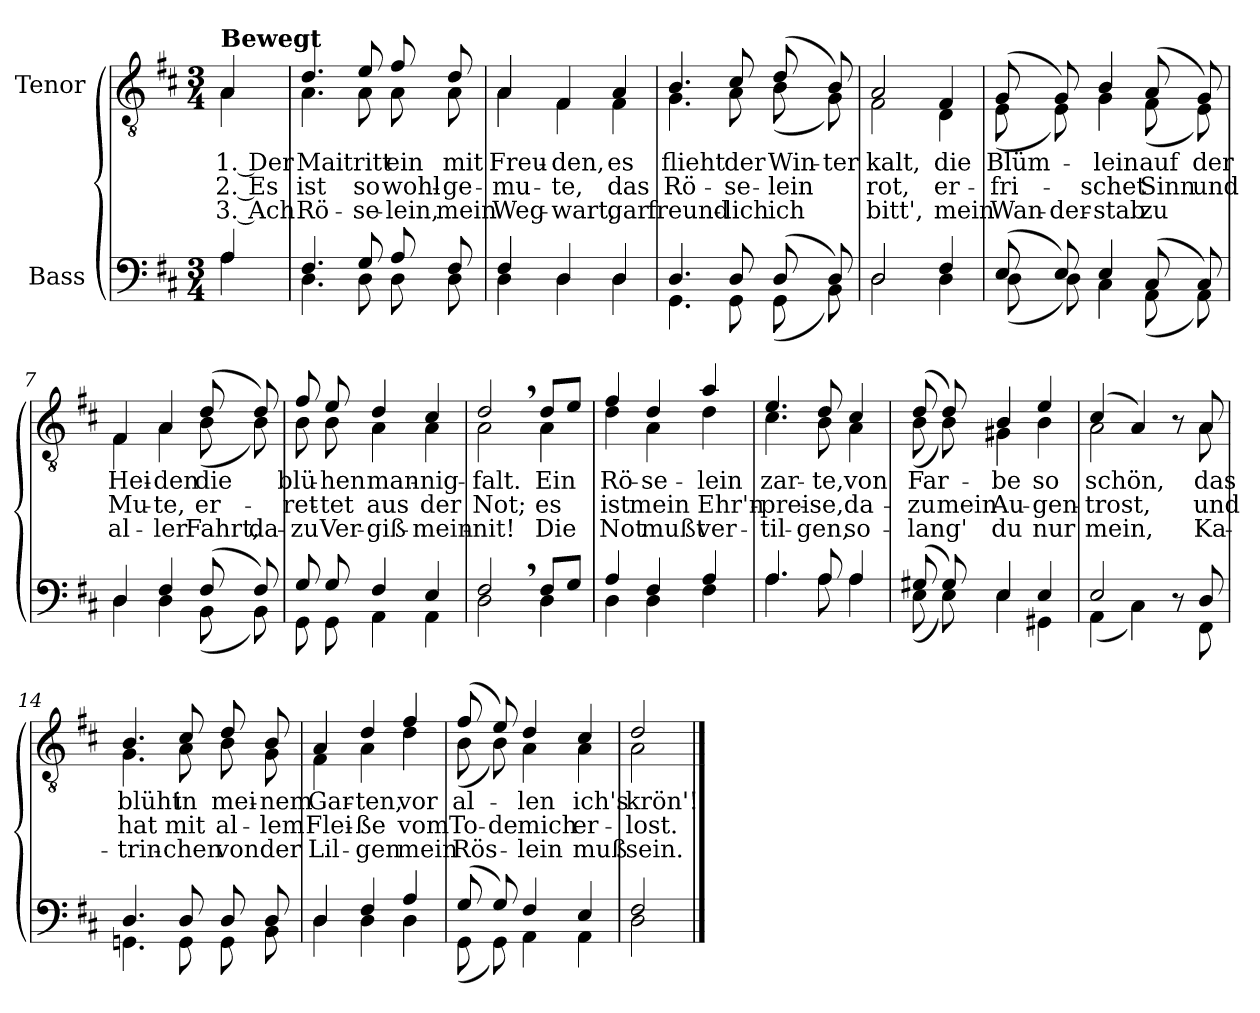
**kern	**kern	**text	**text	**text
*part2	*part1	*part1	*part1	*part1
*staff2	*staff1	*staff1	*staff1	*staff1
*I"Bass	*I"Tenor	*	*	*
*clefF4	*clefGv2	*	*	*
*k[f#c#]	*k[f#c#]	*	*	*
*M3/4	*M3/4	*	*	*
=1	=1	=1	=1	=1
*^	*^	*	*	*
!	!	!LO:TX:a:B:t=Bewegt	!	!	!	!
4A/	4A\	4A/	4A\	1. Der	2. Es	3. Ach
=2	=2	=2	=2	=2	=2	=2
4.F#/	4.D\	4.d/	4.A\	Mai	ist	Rö-
8G/	8D\	8e/	8A\	tritt	so	-se-
8A/	8D\	8f#/	8A\	ein	wohl-	-lein,
8F#/	8D\	8d/	8A\	mit	-ge-	mein
=3	=3	=3	=3	=3	=3	=3
4F#/	4D\	4A/	4A\	Freu-	-mu-	Weg-
4D/	4D\	4F#/	4F#\	-den,	-te,	-wart,
4D/	4D\	4A/	4F#\	es	das	gar
=4	=4	=4	=4	=4	=4	=4
4.D/	4.GG\	4.B/	4.G\	flieht	Rö-	freund-
8D/	8GG\	8c#/	8A\	der	-se-	-lich
(8D/	(8GG\	(8d/	(8B\	Win-	-lein	ich
8D/)	8BB\)	8B/)	8G\)	-ter	.	.
=5	=5	=5	=5	=5	=5	=5
2D/	2D\	2A/	2F#\	kalt,	rot,	bitt',
4F#/	4D\	4F#/	4D\	die	er-	mein
!!LO:LB:g=z	!!
=6	=6	=6	=6	=6	=6	=6
(8E/	(8D\	(8G/	(8E\	Blüm-	-fri-	Wan-
8E/)	8D\)	8G/)	8E\)	.	.	-der-
4E/	4C#\	4B/	4G\	-lein	-schet	-stab
(8C#/	(8AA\	(8A/	(8F#\	auf	Sinn	zu
8C#/)	8AA\)	8G/)	8E\)	der	und	.
=7	=7	=7	=7	=7	=7	=7
4D/	4D\	4F#/	4F#\	Hei-	Mu-	al-
4F#/	4D\	4A/	4A\	-den	-te,	-ler
(8F#/	(8BB\	(8d/	(8B\	die	er-	Fahrt,
8F#/)	8BB\)	8d/)	8B\)	.	.	da-
=8	=8	=8	=8	=8	=8	=8
8G/	8GG\	8f#/	8B\	blü-	-ret-	-zu
8G/	8GG\	8e/	8B\	-hen	-tet	Ver-
4F#/	4AA\	4d/	4A\	man-	aus	-giß-
4E/	4AA\	4c#/	4A\	-nig-	der	-mein-
=9	=9	=9	=9	=9	=9	=9
2F#,/	2D\	2d,/	2A\	-falt.	Not;	-nit!
8F#/L	4D\	8d/L	4A\	Ein	es	Die
8G/J	.	8e/J	.	.	.	.
!!LO:LB:g=z	!!
=10	=10	=10	=10	=10	=10	=10
4A/	4D\	4f#/	4d\	Rö-	ist	Not
4F#/	4D\	4d/	4A\	-se-	mein	mußt
4A/	4F#\	4a/	4d\	-lein	Ehr'n-	ver-
=11	=11	=11	=11	=11	=11	=11
4.A/	4.A\	4.e/	4.c#\	zar-	-prei-	-til-
8A/	8A\	8d/	8B\	-te,	-se,	-gen,
4A/	4A\	4c#/	4A\	von	da-	so-
=12	=12	=12	=12	=12	=12	=12
(8G#X/	(8E\	(8d/	(8B\	Far-	-zu	-lang'
8G#/)	8E\)	8d/)	8B\)	.	mein	.
4E/	4E\	4B/	4G#X\	-be	Au-	du
4E/	4GG#X\	4e/	4B\	so	-gen-	nur
=13	=13	=13	=13	=13	=13	=13
2E/	(4AA\	(4c#/	2A\	schön,	-trost,	mein,
.	4C#\)	4A/)	.	.	.	.
8r	8ryy	8r	8ryy	.	.	.
8D/	8FF#\	8A/	8A\	das	und	Ka-
!!LO:LB:g=z	!!
=14	=14	=14	=14	=14	=14	=14
4.D/	4.GGn\	4.B/	4.G\	blüht	hat	-trin-
8D/	8GG\	8c#/	8A\	in	mit	-chen
8D/	8GG\	8d/	8B\	mei-	al-	von
8D/	8BB\	8B/	8G\	-nem	-lem	der
=15	=15	=15	=15	=15	=15	=15
4D/	4D\	4A/	4F#\	Gar-	Flei-	Lil-
4F#/	4D\	4d/	4A\	-ten,	-ße	-gen
4A/	4D\	4f#/	4d\	vor	vom	mein
=16	=16	=16	=16	=16	=16	=16
(8G/	(8GG\	(8f#/	(8B\	al-	To-	Rös-
8G/)	8GG\)	8e/)	8B\)	.	-de	.
4F#/	4AA\	4d/	4A\	-len	mich	-lein
4E/	4AA\	4c#/	4A\	ich's	er-	muß
=17	=17	=17	=17	=17	=17	=17
2F#/	2D\	2d/	2A\	krön'!	-lost.	sein.
*v	*v	*	*	*	*	*
*	*v	*v	*	*	*
==	==	==	==	==
*-	*-	*-	*-	*-
